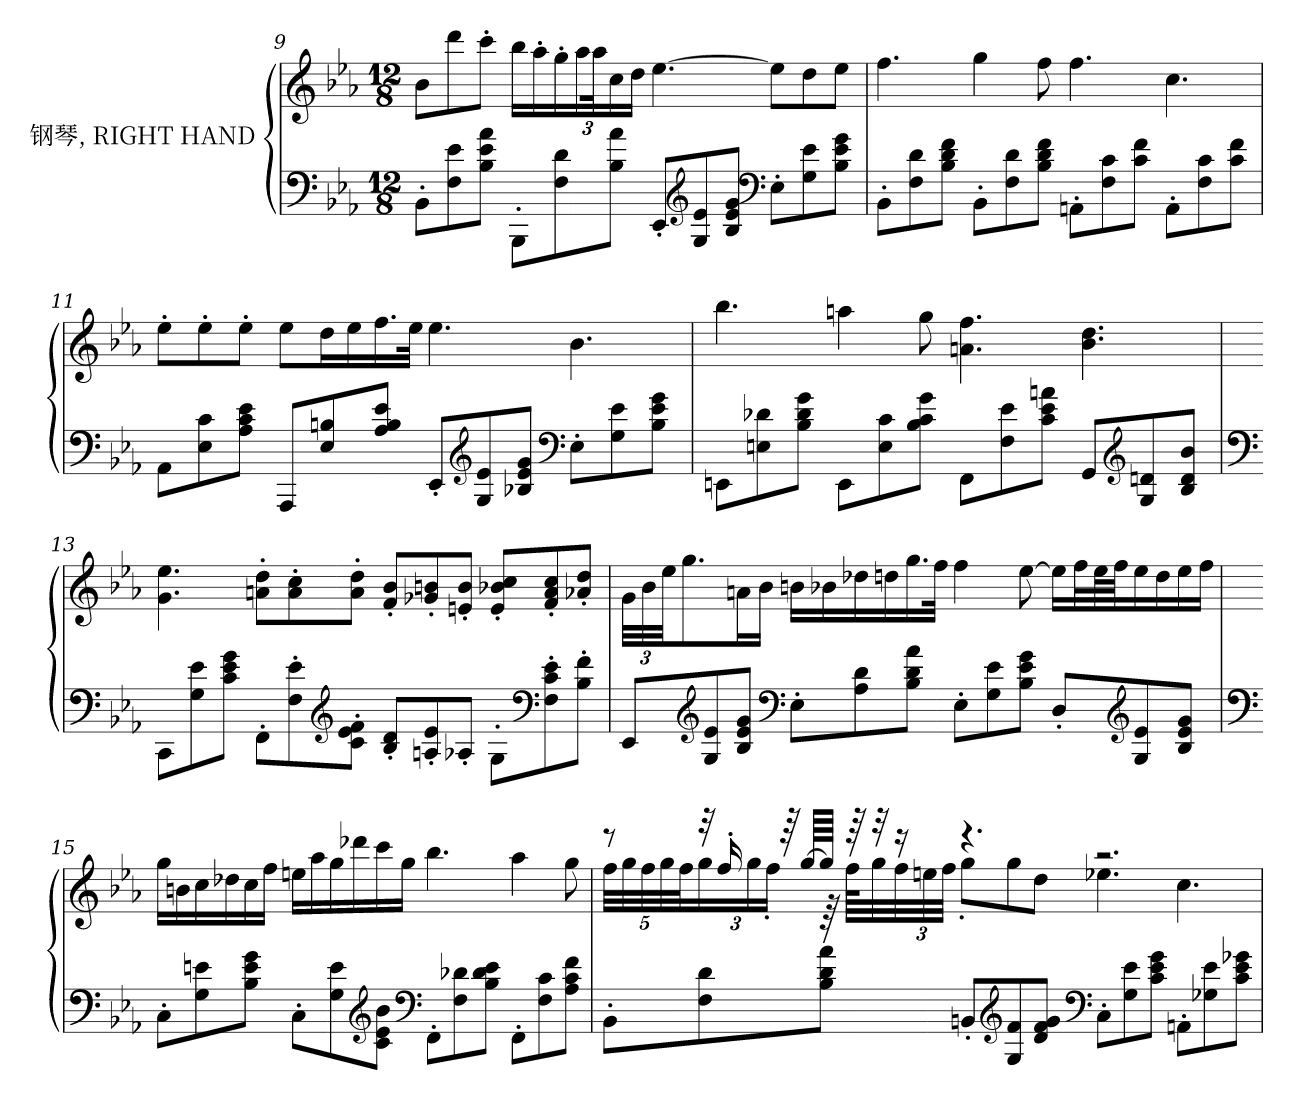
**kern	**kern
*part1	*part1
*staff2	*staff1
*I"钢琴, RIGHT HAND	*
!!LO:PB:g=z
*clefF4	*clefG2
*k[b-e-a-]	*k[b-e-a-]
*M12/8	*M12/8
=9	=9
8BB-'\L	8b-\L
*	*MM65
8F\ 8e-\	8ddd\
*	*MM56
8B-\ 8e-\ 8a-\J	8ccc'\J
*	*MM37
8BBB-'\L	16bb-\LL
*	*MM56
.	16aa-'\
*	*MM63
8F\ 8d\	16gg'\
*	*Xbrackettup
*	*MM45
.	24aa-\
*	*MM18
.	48aa-\K
*	*MM45
8B-\ 8a-\J	16cc\
*	*MM28
.	16dd\JJ
*	*MM45
8EE-'/L	[4.ee-\
*clefG2	*
8G/ 8e-/	.
8B-/ 8e-/ 8g/J	.
*clefF4	*
*	*MM65
8E-'\L	8ee-\L]
*	*MM56
8G\ 8e-\	8dd\
*	*MM41
8B-\ 8e-\ 8g\J	8ee-\J
=10	=10
*	*MM48
8BB-'\L	4.ff\
8F\ 8d\	.
8B-\ 8d\ 8f\J	.
*	*MM69
8BB-'\L	4gg\
8F\ 8d\	.
*	*MM37
8B-\ 8d\ 8f\J	8ff\
*	*MM52
8AAn'\L	4.ff\
8F\ 8c\	.
8c\ 8f\J	.
8AA'\L	4.cc\
8F\ 8c\	.
8c\ 8f\J	.
!!LO:LB:g=z
=11	=11
*	*MM52
8AA-\L	8ee-'\L
*	*MM63
8E-\ 8c\	8ee-'\
*	*MM60
8A-\ 8c\ 8e-\J	8ee-'\J
*	*MM54
8AAA-/L	8ee-\L
*	*MM60
8E-/ 8Bn/	16dd\L
*	*MM37
.	16ee-\
*	*MM33
8A-/ 8B/ 8e-/J	16.ff\
*	*MM30
.	32ee-\JJk
*	*MM58
8EE-'/L	4.ee-\
*clefG2	*
8G/ 8e-/	.
8B-X/ 8e-/ 8g/J	.
*clefF4	*
8E-'\L	4.b-\
8G\ 8e-\	.
8B-\ 8e-\ 8g\J	.
=12	=12
*	*MM71
8EEn\L	4.bb-\
8En\ 8d-X\	.
8B-\ 8d-\ 8g\J	.
*	*MM78
8EE\L	4aan\
8E\ 8c\	.
*	*MM65
8B-\ 8c\ 8g\J	8gg\
*	*MM78
8FF\L	4.an\ 4.ff\
8F\ 8e-\	.
8c\ 8e-\ 8an\J	.
8GG/L	4.b-\ 4.dd\
*clefG2	*
8G/ 8dn/	.
8B-/ 8d/ 8b-/J	.
!!LO:LB:g=z
=13	=13
*clefF4	*
*	*MM75
8CC\L	4.g\ 4.ee-\
8G\ 8e-\	.
8c\ 8e-\ 8g\J	.
*	*MM69
8FF'\L	8an\' 8dd\'L
*	*MM75
8F\' 8e-\'	8a\' 8cc\'
*clefG2	*
*	*MM61
8c\' 8e-\' 8f\'J	8a\' 8dd\'J
*	*MM41
8B-/' 8d/'L	8f/' 8b-/'L
*	*MM56
8An/' 8e-/'	8g-X/' 8bn/'
*	*MM58
8A-X'/J	8en/' 8b/'J
*	*MM56
8G'\L	8e/' 8b-X/' 8cc/'L
*clefF4	*
*	*MM41
8F\' 8c\' 8e-\'	8f/' 8a/' 8cc/'
*	*MM28
8B-\' 8f\'J	8a-X/' 8dd/'J
!!LO:LB:g=z
=14	=14
*	*MM46
8EE-/L	48g\LLL
*	*MM45
.	48b-\
*	*MM26
.	48ee-\JJ
*	*MM22
.	8.gg\
*clefG2	*
8G/ 8e-/	.
*	*MM52
8B-/ 8e-/ 8g/J	16an\L
*	*MM50
.	16b-\JJ
*clefF4	*
*	*MM61
8E-'\L	16bn\LL
*	*MM65
.	16b-X\
*	*MM61
8A-\ 8d\	16dd-X\
*	*MM46
.	16ddn\
*	*MM43
8B-\ 8d\ 8a-\J	16.gg\
*	*MM58
.	32ff\JJk
*	*MM48
8E-'\L	4ff\
8G\ 8e-\	.
*	*MM75
8B-\ 8e-\ 8g\J	[8ee-\
*	*MM67
8D'/L	16ee-\LL]
*	*MM65
.	32ff\L
*	*MM61
.	64ee-\L
.	64ff\JJ
*clefG2	*
*	*MM71
8G/ 8e-/	16ee-\
*	*MM75
.	16dd\
*	*MM71
8B-/ 8e-/ 8g/J	16ee-\
*	*MM61
.	16ff\JJ
!!LO:LB:g=z
=15	=15
*clefF4	*
*	*MM56
8C'\L	16gg\LL
*	*MM63
.	16bn\
*	*MM78
8G\ 8en\	16cc\
*	*MM80
.	16dd-X\
*	*MM78
8B-\ 8e\ 8g\J	16cc\
.	16ff\JJ
*	*MM71
8C'\L	16een\LL
*	*MM69
.	16aa-\
*	*MM63
8G\ 8e\	16gg\
*	*MM52
.	16ddd-X\
*clefG2	*
*	*MM58
8c\ 8e\ 8b-\J	16ccc\
*	*MM33
.	16gg\JJ
*clefF4	*
*	*MM60
8FF'\L	4.bb-\
8F\ 8d-X\	.
8B-\ 8d-\ 8e\J	.
*	*MM69
8FF'\L	4aa-\
8F\ 8c\	.
*	*MM56
8A-\ 8c\ 8f\J	8gg\
!!LO:LB:g=z
=16	=16
*	*MM41
*	*^
8BB-'\L	8r	40ff\LLL
.	.	40gg\
.	.	40ff\
.	.	40gg\
.	.	40ff\J
8F\ 8d\	32r	24gg\
.	16ff'/	.
.	.	24gg\
.	.	24ff'\JJ
.	64r	.
.	[64gg/LLLL	.
8B-\ 8d\ 8a-\J	64gg/JJJJ]	64r
.	64r	64ff\KLLL
.	32r	32gg\
*	*MM63	*
.	16r	48ff\
*	*MM56	*
.	.	48een\
*	*MM18	*
.	.	48ff\JJJ
*	*MM60	*
8BBn'/L	4.r	8gg'\L
*clefG2	*	*
*	*MM71	*
8G/ 8f/	.	8gg\
*	*MM67	*
8d/ 8f/ 8g/J	.	8dd\J
*clefF4	*	*
*	*MM71	*
8C'\L	2.r	4.ee-X\
8G\ 8e-\	.	.
8c\ 8e-\ 8g\J	.	.
8AAn'\L	.	4.cc\
8G-X\ 8e-\	.	.
8c\ 8e-\ 8g-X\J	.	.
*	*v	*v
=	=
*-	*-
